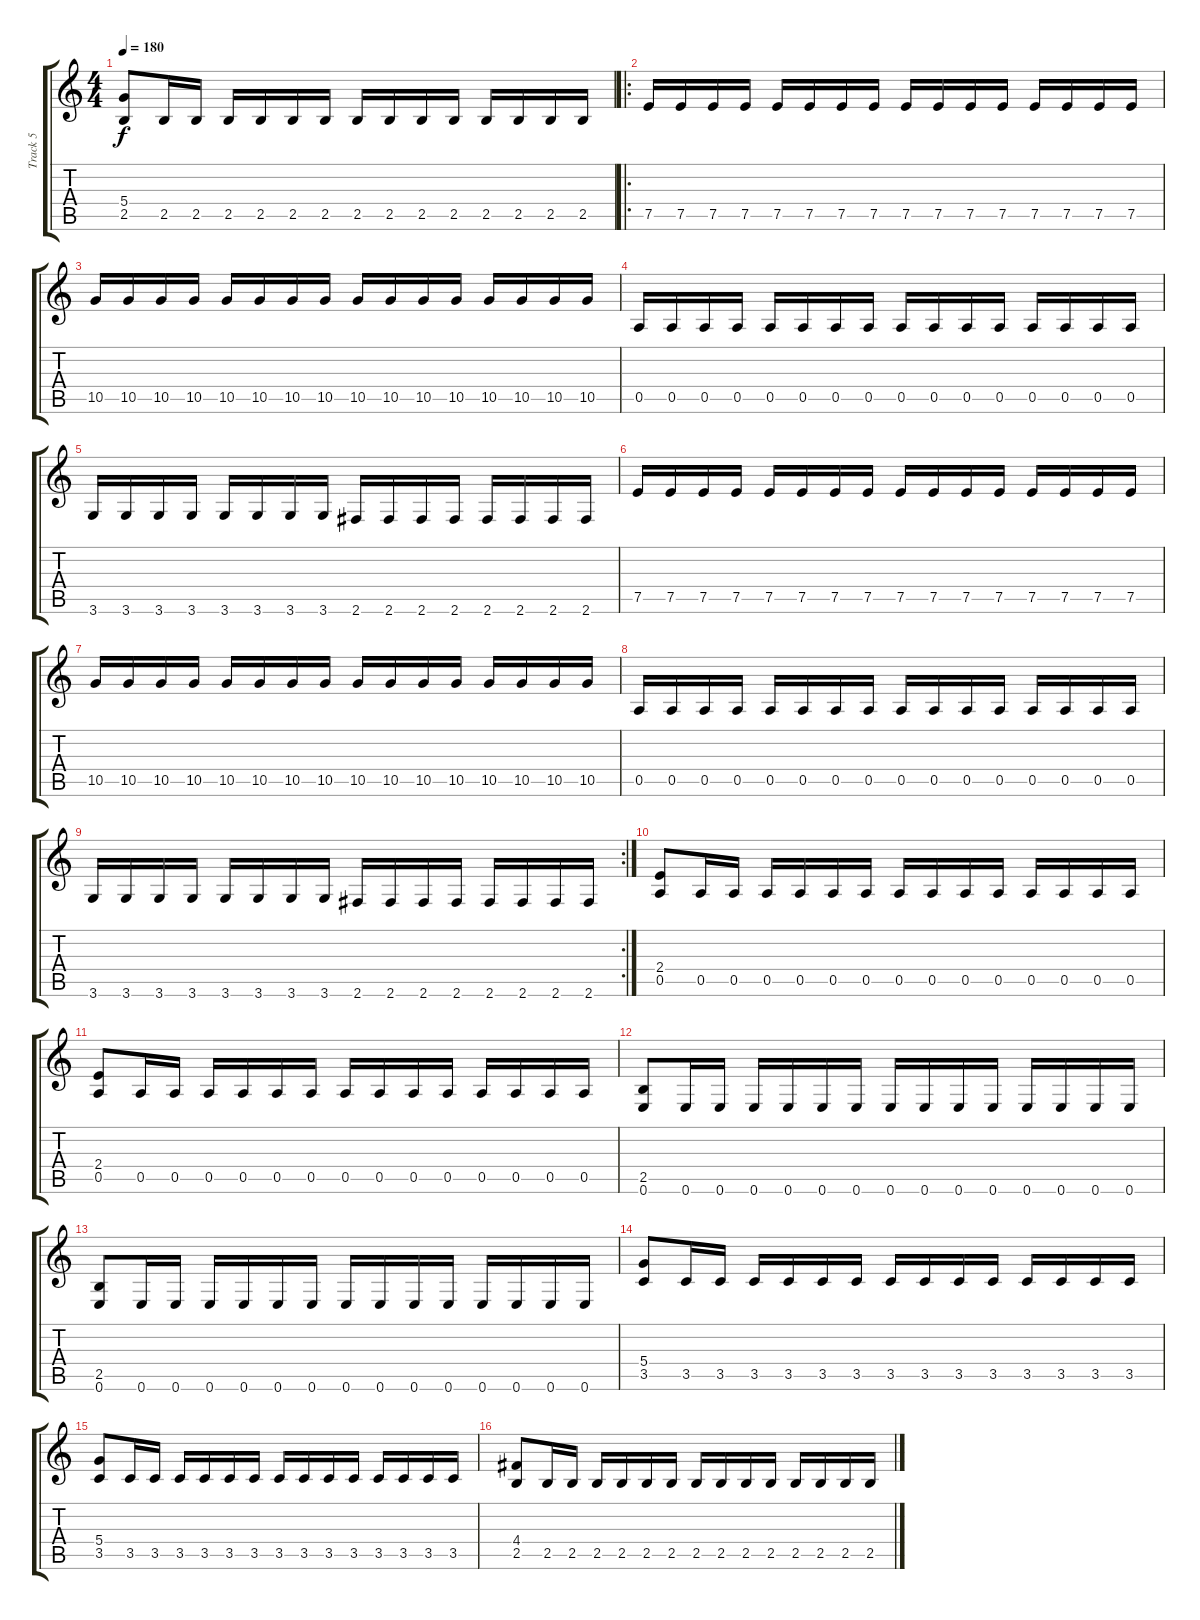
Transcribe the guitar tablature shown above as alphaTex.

\track ("Track 5" "Track 5") {instrument distortionguitar}
\staff {score tabs}
\tuning (E4 B3 G3 D3 A2 E2) {hide}
\ts (4 4)
\tempo 180
\clef g2
\ks c
(5.4 2.5).8{dy f} 2.5.16 2.5.16 2.5.16 2.5.16 2.5.16 2.5.16 2.5.16 2.5.16 2.5.16 2.5.16 2.5.16 2.5.16 2.5.16 2.5.16 |
\ro
7.5.16 7.5.16 7.5.16 7.5.16 7.5.16 7.5.16 7.5.16 7.5.16 7.5.16 7.5.16 7.5.16 7.5.16 7.5.16 7.5.16 7.5.16 7.5.16 |
10.5.16 10.5.16 10.5.16 10.5.16 10.5.16 10.5.16 10.5.16 10.5.16 10.5.16 10.5.16 10.5.16 10.5.16 10.5.16 10.5.16 10.5.16 10.5.16 |
0.5.16 0.5.16 0.5.16 0.5.16 0.5.16 0.5.16 0.5.16 0.5.16 0.5.16 0.5.16 0.5.16 0.5.16 0.5.16 0.5.16 0.5.16 0.5.16 |
3.6.16 3.6.16 3.6.16 3.6.16 3.6.16 3.6.16 3.6.16 3.6.16 2.6.16 2.6.16 2.6.16 2.6.16 2.6.16 2.6.16 2.6.16 2.6.16 |
7.5.16 7.5.16 7.5.16 7.5.16 7.5.16 7.5.16 7.5.16 7.5.16 7.5.16 7.5.16 7.5.16 7.5.16 7.5.16 7.5.16 7.5.16 7.5.16 |
10.5.16 10.5.16 10.5.16 10.5.16 10.5.16 10.5.16 10.5.16 10.5.16 10.5.16 10.5.16 10.5.16 10.5.16 10.5.16 10.5.16 10.5.16 10.5.16 |
0.5.16 0.5.16 0.5.16 0.5.16 0.5.16 0.5.16 0.5.16 0.5.16 0.5.16 0.5.16 0.5.16 0.5.16 0.5.16 0.5.16 0.5.16 0.5.16 |
\rc 2
3.6.16 3.6.16 3.6.16 3.6.16 3.6.16 3.6.16 3.6.16 3.6.16 2.6.16 2.6.16 2.6.16 2.6.16 2.6.16 2.6.16 2.6.16 2.6.16 |
(2.4 0.5).8 0.5.16 0.5.16 0.5.16 0.5.16 0.5.16 0.5.16 0.5.16 0.5.16 0.5.16 0.5.16 0.5.16 0.5.16 0.5.16 0.5.16 |
(2.4 0.5).8 0.5.16 0.5.16 0.5.16 0.5.16 0.5.16 0.5.16 0.5.16 0.5.16 0.5.16 0.5.16 0.5.16 0.5.16 0.5.16 0.5.16 |
(2.5 0.6).8 0.6.16 0.6.16 0.6.16 0.6.16 0.6.16 0.6.16 0.6.16 0.6.16 0.6.16 0.6.16 0.6.16 0.6.16 0.6.16 0.6.16 |
(2.5 0.6).8 0.6.16 0.6.16 0.6.16 0.6.16 0.6.16 0.6.16 0.6.16 0.6.16 0.6.16 0.6.16 0.6.16 0.6.16 0.6.16 0.6.16 |
(5.4 3.5).8 3.5.16 3.5.16 3.5.16 3.5.16 3.5.16 3.5.16 3.5.16 3.5.16 3.5.16 3.5.16 3.5.16 3.5.16 3.5.16 3.5.16 |
(5.4 3.5).8 3.5.16 3.5.16 3.5.16 3.5.16 3.5.16 3.5.16 3.5.16 3.5.16 3.5.16 3.5.16 3.5.16 3.5.16 3.5.16 3.5.16 |
(4.4 2.5).8 2.5.16 2.5.16 2.5.16 2.5.16 2.5.16 2.5.16 2.5.16 2.5.16 2.5.16 2.5.16 2.5.16 2.5.16 2.5.16 2.5.16
